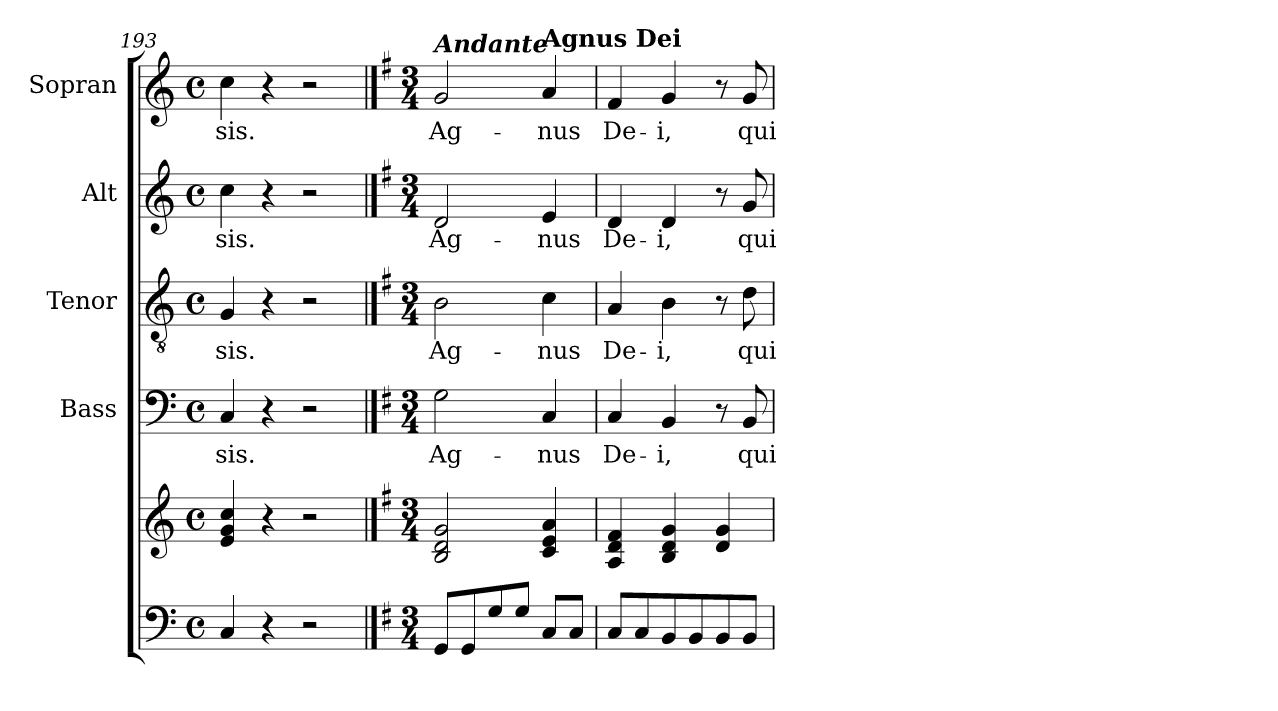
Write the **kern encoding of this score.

**kern	**kern	**kern	**text	**kern	**text	**kern	**text	**kern	**text
*part5	*part5	*part4	*part4	*part3	*part3	*part2	*part2	*part1	*part1
*staff6	*staff5	*staff4	*staff4	*staff3	*staff3	*staff2	*staff2	*staff1	*staff1
*	*	*I"Bass	*	*I"Tenor	*	*I"Alt	*	*I"Sopran	*
*	*	*I'B.	*	*I'T.	*	*I'A.	*	*I'S.	*
*clefF4	*clefG2	*clefF4	*	*clefGv2	*	*clefG2	*	*clefG2	*
*k[]	*k[]	*k[]	*	*k[]	*	*k[]	*	*k[]	*
*C:	*C:	*C:	*	*C:	*	*C:	*	*C:	*
*M4/4	*M4/4	*M4/4	*	*M4/4	*	*M4/4	*	*M4/4	*
*met(c)	*met(c)	*met(c)	*	*met(c)	*	*met(c)	*	*met(c)	*
=193	=193	=193	=193	=193	=193	=193	=193	=193	=193
!	!	!	!LO:LY:b	!	!LO:LY:b	!	!LO:LY:b	!	!LO:LY:b
4C/	4e/ 4g/ 4cc/	4C/	-sis.	4G/	-sis.	4cc\	-sis.	4cc\	-sis.
4r	4r	4r	.	4r	.	4r	.	4r	.
2r	2r	2r	.	2r	.	2r	.	2r	.
!!LO:LB:g=z
==194	==194	==194	==194	==194	==194	==194	==194	==194	==194
*k[f#]	*k[f#]	*k[f#]	*	*k[f#]	*	*k[f#]	*	*k[f#]	*
*G:	*G:	*G:	*	*G:	*	*G:	*	*G:	*
*M3/4	*M3/4	*M3/4	*	*M3/4	*	*M3/4	*	*M3/4	*
!	!	!	!	!	!	!	!	!LO:TX:a:Bi:t=Andante	!
!	!	!	!LO:LY:b	!	!LO:LY:b	!	!LO:LY:b	!	!LO:LY:b
8GG/L	2B/ 2d/ 2g/	2G\	Ag-	2B\	Ag-	2d/	Ag-	2g/	Ag-
8GG/	.	.	.	.	.	.	.	.	.
8G/	.	.	.	.	.	.	.	.	.
8G/J	.	.	.	.	.	.	.	.	.
!	!	!	!	!	!	!	!	!LO:TX:a:B:t=Agnus Dei	!
!	!	!	!LO:LY:b	!	!LO:LY:b	!	!LO:LY:b	!	!LO:LY:b
8C/L	4c/ 4e/ 4a/	4C/	-nus	4c\	-nus	4e/	-nus	4a/	-nus
8C/J	.	.	.	.	.	.	.	.	.
=195	=195	=195	=195	=195	=195	=195	=195	=195	=195
!	!	!	!LO:LY:b	!	!LO:LY:b	!	!LO:LY:b	!	!LO:LY:b
8C/L	4A/ 4d/ 4f#/	4C/	De-	4A/	De-	4d/	De-	4f#/	De-
8C/	.	.	.	.	.	.	.	.	.
!	!	!	!LO:LY:b	!	!LO:LY:b	!	!LO:LY:b	!	!LO:LY:b
8BB/	4B/ 4d/ 4g/	4BB/	-i,	4B\	-i,	4d/	-i,	4g/	-i,
8BB/	.	.	.	.	.	.	.	.	.
8BB/	4d/ 4g/	8r	.	8r	.	8r	.	8r	.
!	!	!	!LO:LY:b	!	!LO:LY:b	!	!LO:LY:b	!	!LO:LY:b
8BB/J	.	8BB/	qui	8d\	qui	8g/	qui	8g/	qui
=	=	=	=	=	=	=	=	=	=
*-	*-	*-	*-	*-	*-	*-	*-	*-	*-
